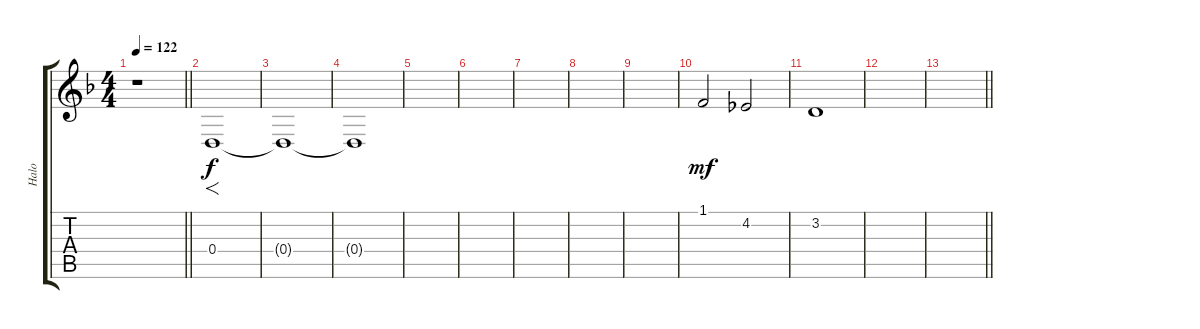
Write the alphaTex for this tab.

\track ("Halo" "Halo") {instrument pad7halo}
\staff {score tabs}
\tuning (E4 B3 G3 D3 A2 E2) {hide}
\ts (4 4)
\tempo 122
\clef g2
\barLineRight lightlight
\ks f
r.1{dy f instrument pad7halo} |
0.4.1{f} |
0.4{t}.1 |
0.4{t}.1 |
|
|
|
|
|
1.1.2{dy mf} 4.2.2 |
3.2.1 |
|
\barLineRight lightlight
